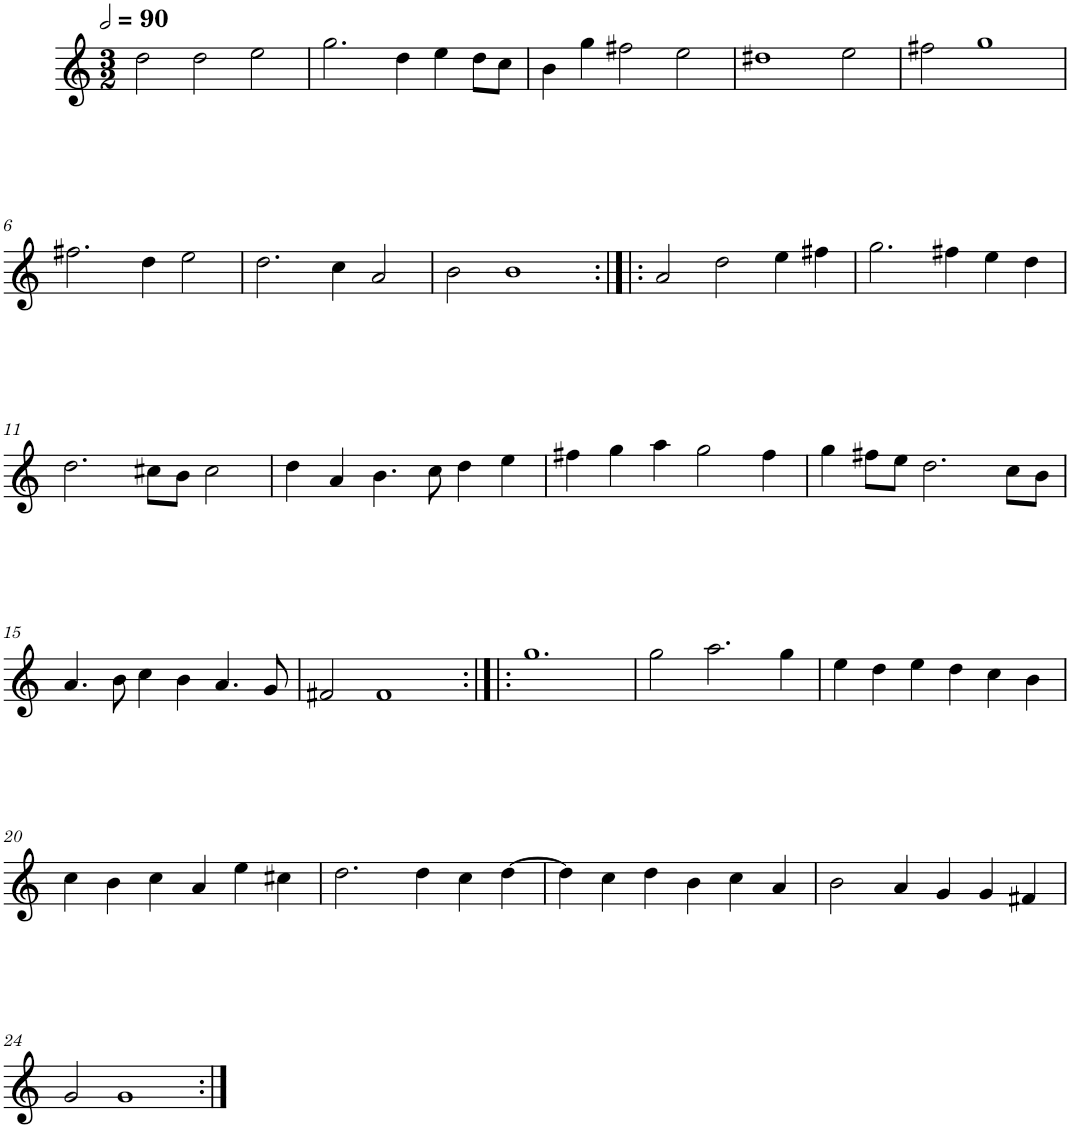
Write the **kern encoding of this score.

**kern
*part1
*staff1
*I"Cinq parties
*clefG2
*k[]
*M3/2
*MM180
=1
2dd\
2dd\
2ee\
=2
2.gg\
4dd\
4ee\
8dd\L
8cc\J
=3
4b\
4gg\
2ff#X\
2ee\
=4
1dd#X
2ee\
=5
2ff#X\
1gg
!!LO:LB:g=z
=6
2.ff#X\
4dd\
2ee\
=7
2.dd\
4cc\
2a/
=8
2b\
1b
=9:|!|:
2a/
2dd\
4ee\
4ff#X\
=10
2.gg\
4ff#X\
4ee\
4dd\
!!LO:LB:g=z
=11
2.dd\
8cc#X\L
8b\J
2cc#\
=12
4dd\
4a/
4.b\
8cc\
4dd\
4ee\
=13
4ff#X\
4gg\
4aa\
2gg\
4ff#\
=14
4gg\
8ff#X\L
8ee\J
2.dd\
8cc\L
8b\J
!!LO:LB:g=z
=15
4.a/
8b\
4cc\
4b\
4.a/
8g/
=16
2f#X/
1f#
=17:|!|:
1.gg
=18
2gg\
2.aa\
4gg\
=19
4ee\
4dd\
4ee\
4dd\
4cc\
4b\
!!LO:LB:g=z
=20
4cc\
4b\
4cc\
4a/
4ee\
4cc#X\
=21
2.dd\
4dd\
4cc\
[4dd\
=22
4dd\]
4cc\
4dd\
4b\
4cc\
4a/
=23
2b\
4a/
4g/
4g/
4f#X/
!!LO:LB:g=z
=24
2g/
1g
=:|!
*-
